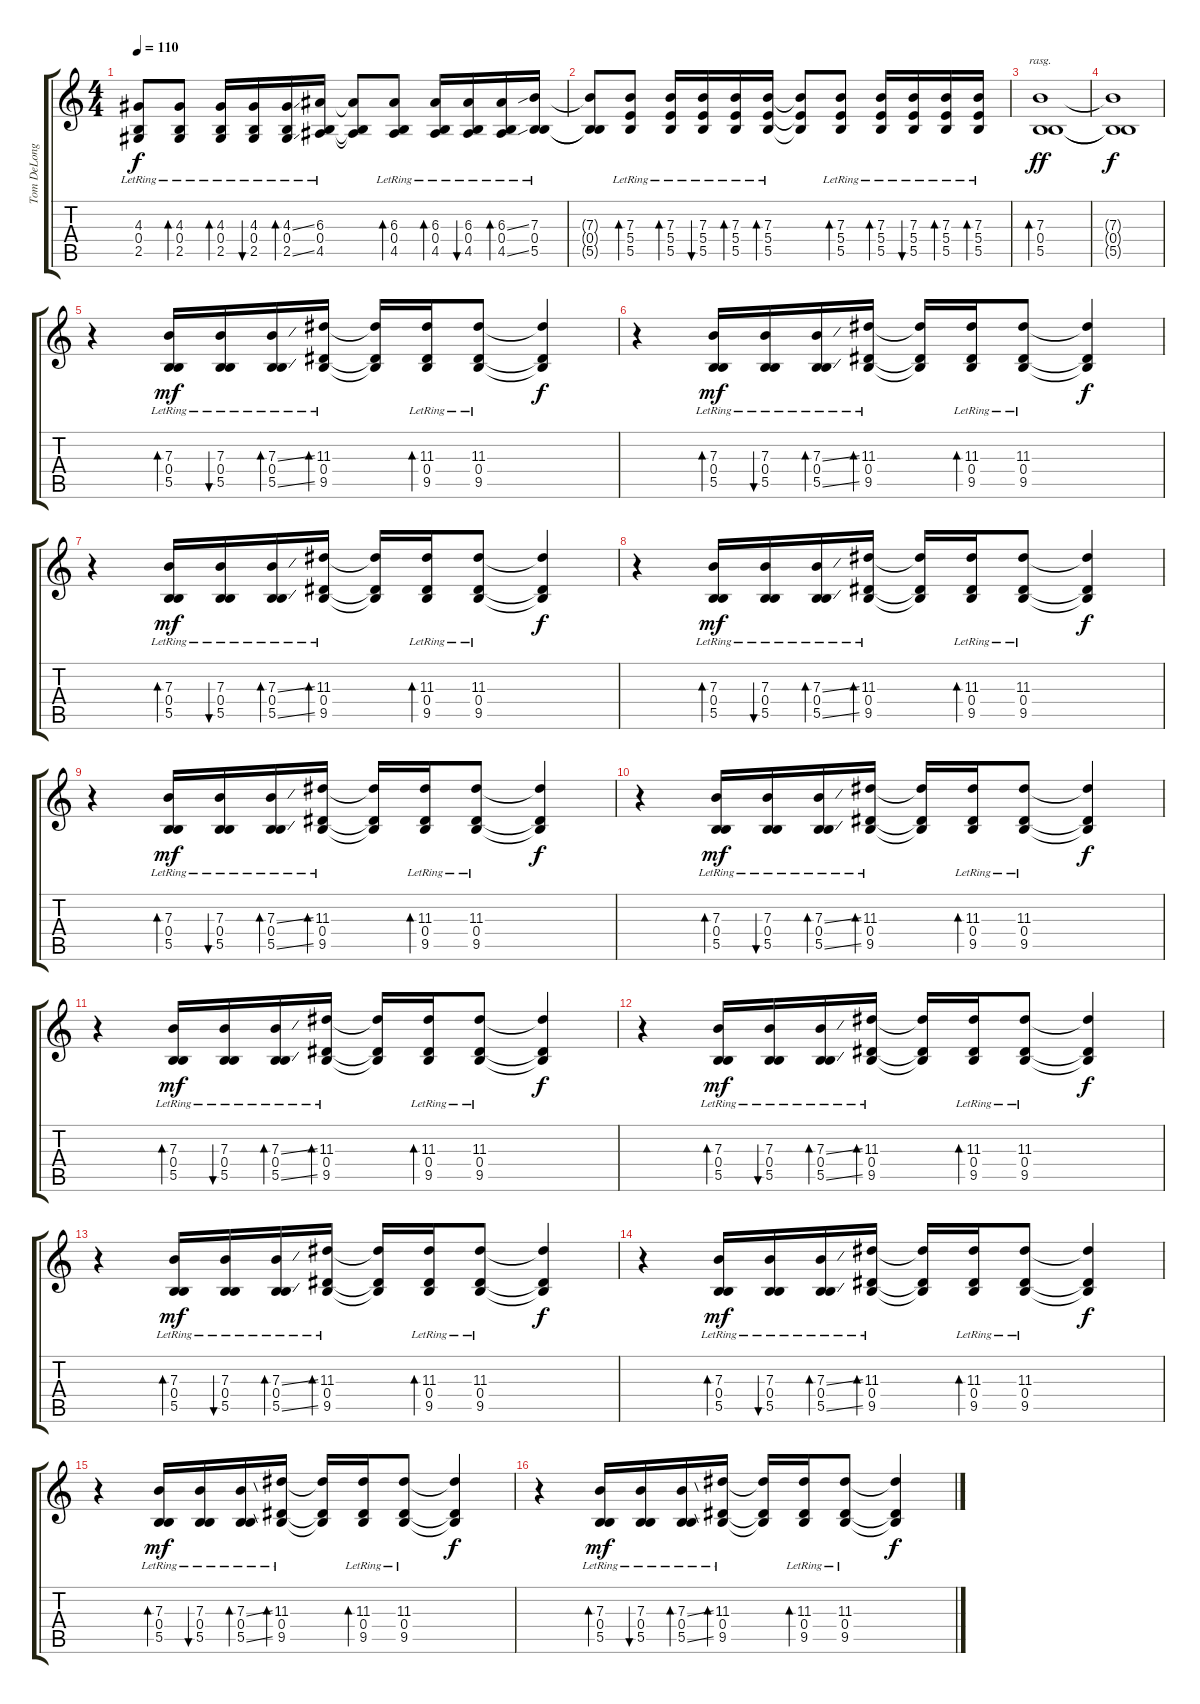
\track ("Tom DeLonge" "Tom DeLong") {instrument acousticguitarsteel}
\staff {score tabs}
\tuning (Db4 Ab3 E3 B2 Gb2 Db2) {hide}
\ts (4 4)
\tempo 110
\clef g2
\ks c
(4.3{lr} 0.4{lr} 2.5{lr}).8{dy f} (4.3{lr} 0.4{lr} 2.5{lr}).8{bd 120} (4.3{lr} 0.4{lr} 2.5{lr}).16{bd 120} (4.3{lr} 0.4{lr} 2.5{lr}).16{bu 120} (4.3{ss lr} 0.4{lr} 2.5{ss lr}).16{bd 120} (6.3{lr} 0.4{lr} 4.5{lr}).16 (6.3{t} 0.4{t} 4.5{t}).8 (6.3{lr} 0.4{lr} 4.5{lr}).8{bd 120} (6.3{lr} 0.4{lr} 4.5{lr}).16{bd 120} (6.3{lr} 0.4{lr} 4.5{lr}).16{bu 120} (6.3{ss lr} 0.4{lr} 4.5{ss lr}).16{bd 120} (7.3{lr} 0.4{lr} 5.5{lr}).16 |
(7.3{t} 0.4{t} 5.5{t}).8 (7.3{lr} 5.4{lr} 5.5{lr}).8{bd 120} (7.3{lr} 5.4{lr} 5.5{lr}).16{bd 120} (7.3{lr} 5.4{lr} 5.5{lr}).16{bu 120} (7.3{lr} 5.4{lr} 5.5{lr}).16{bd 120} (7.3{lr} 5.4{lr} 5.5{lr}).16{bd 120} (7.3{t} 5.4{t} 5.5{t}).8 (7.3{lr} 5.4{lr} 5.5{lr}).8{bd 120} (7.3{lr} 5.4{lr} 5.5{lr}).16{bd 120} (7.3{lr} 5.4{lr} 5.5{lr}).16{bu 120} (7.3{lr} 5.4{lr} 5.5{lr}).16{bd 120} (7.3{lr} 5.4{lr} 5.5{lr}).16{bd 120} |
(7.3 0.4 5.5).1{bd 120 rasg ii dy ff} |
(7.3{t} 0.4{t} 5.5{t}).1{dy f} |
r.4 (7.3{lr} 0.4{lr} 5.5{lr}).16{bd 120 dy mf} (7.3{lr} 0.4{lr} 5.5{lr}).16{bu 120} (7.3{ss lr} 0.4{lr} 5.5{ss lr}).16{bd 120} (11.3{lr} 0.4{lr} 9.5{lr}).16{bd 120} (11.3{t} 0.4{t} 9.5{t}).16 (11.3{lr} 0.4{lr} 9.5{lr}).16{bd 120} (11.3{lr} 0.4{lr} 9.5{lr}).8 (11.3{t} 0.4{t} 9.5{t}).4{dy f} |
r.4 (7.3{lr} 0.4{lr} 5.5{lr}).16{bd 120 dy mf} (7.3{lr} 0.4{lr} 5.5{lr}).16{bu 120} (7.3{ss lr} 0.4{lr} 5.5{ss lr}).16{bd 120} (11.3{lr} 0.4{lr} 9.5{lr}).16{bd 120} (11.3{t} 0.4{t} 9.5{t}).16 (11.3{lr} 0.4{lr} 9.5{lr}).16{bd 120} (11.3{lr} 0.4{lr} 9.5{lr}).8 (11.3{t} 0.4{t} 9.5{t}).4{dy f} |
r.4 (7.3{lr} 0.4{lr} 5.5{lr}).16{bd 120 dy mf} (7.3{lr} 0.4{lr} 5.5{lr}).16{bu 120} (7.3{ss lr} 0.4{lr} 5.5{ss lr}).16{bd 120} (11.3{lr} 0.4{lr} 9.5{lr}).16{bd 120} (11.3{t} 0.4{t} 9.5{t}).16 (11.3{lr} 0.4{lr} 9.5{lr}).16{bd 120} (11.3{lr} 0.4{lr} 9.5{lr}).8 (11.3{t} 0.4{t} 9.5{t}).4{dy f} |
r.4 (7.3{lr} 0.4{lr} 5.5{lr}).16{bd 120 dy mf} (7.3{lr} 0.4{lr} 5.5{lr}).16{bu 120} (7.3{ss lr} 0.4{lr} 5.5{ss lr}).16{bd 120} (11.3{lr} 0.4{lr} 9.5{lr}).16{bd 120} (11.3{t} 0.4{t} 9.5{t}).16 (11.3{lr} 0.4{lr} 9.5{lr}).16{bd 120} (11.3{lr} 0.4{lr} 9.5{lr}).8 (11.3{t} 0.4{t} 9.5{t}).4{dy f} |
r.4 (7.3{lr} 0.4{lr} 5.5{lr}).16{bd 120 dy mf} (7.3{lr} 0.4{lr} 5.5{lr}).16{bu 120} (7.3{ss lr} 0.4{lr} 5.5{ss lr}).16{bd 120} (11.3{lr} 0.4{lr} 9.5{lr}).16{bd 120} (11.3{t} 0.4{t} 9.5{t}).16 (11.3{lr} 0.4{lr} 9.5{lr}).16{bd 120} (11.3{lr} 0.4{lr} 9.5{lr}).8 (11.3{t} 0.4{t} 9.5{t}).4{dy f} |
r.4 (7.3{lr} 0.4{lr} 5.5{lr}).16{bd 120 dy mf} (7.3{lr} 0.4{lr} 5.5{lr}).16{bu 120} (7.3{ss lr} 0.4{lr} 5.5{ss lr}).16{bd 120} (11.3{lr} 0.4{lr} 9.5{lr}).16{bd 120} (11.3{t} 0.4{t} 9.5{t}).16 (11.3{lr} 0.4{lr} 9.5{lr}).16{bd 120} (11.3{lr} 0.4{lr} 9.5{lr}).8 (11.3{t} 0.4{t} 9.5{t}).4{dy f} |
r.4 (7.3{lr} 0.4{lr} 5.5{lr}).16{bd 120 dy mf} (7.3{lr} 0.4{lr} 5.5{lr}).16{bu 120} (7.3{ss lr} 0.4{lr} 5.5{ss lr}).16{bd 120} (11.3{lr} 0.4{lr} 9.5{lr}).16{bd 120} (11.3{t} 0.4{t} 9.5{t}).16 (11.3{lr} 0.4{lr} 9.5{lr}).16{bd 120} (11.3{lr} 0.4{lr} 9.5{lr}).8 (11.3{t} 0.4{t} 9.5{t}).4{dy f} |
r.4 (7.3{lr} 0.4{lr} 5.5{lr}).16{bd 120 dy mf} (7.3{lr} 0.4{lr} 5.5{lr}).16{bu 120} (7.3{ss lr} 0.4{lr} 5.5{ss lr}).16{bd 120} (11.3{lr} 0.4{lr} 9.5{lr}).16{bd 120} (11.3{t} 0.4{t} 9.5{t}).16 (11.3{lr} 0.4{lr} 9.5{lr}).16{bd 120} (11.3{lr} 0.4{lr} 9.5{lr}).8 (11.3{t} 0.4{t} 9.5{t}).4{dy f} |
r.4 (7.3{lr} 0.4{lr} 5.5{lr}).16{bd 120 dy mf} (7.3{lr} 0.4{lr} 5.5{lr}).16{bu 120} (7.3{ss lr} 0.4{lr} 5.5{ss lr}).16{bd 120} (11.3{lr} 0.4{lr} 9.5{lr}).16{bd 120} (11.3{t} 0.4{t} 9.5{t}).16 (11.3{lr} 0.4{lr} 9.5{lr}).16{bd 120} (11.3{lr} 0.4{lr} 9.5{lr}).8 (11.3{t} 0.4{t} 9.5{t}).4{dy f} |
r.4 (7.3{lr} 0.4{lr} 5.5{lr}).16{bd 120 dy mf} (7.3{lr} 0.4{lr} 5.5{lr}).16{bu 120} (7.3{ss lr} 0.4{lr} 5.5{ss lr}).16{bd 120} (11.3{lr} 0.4{lr} 9.5{lr}).16{bd 120} (11.3{t} 0.4{t} 9.5{t}).16 (11.3{lr} 0.4{lr} 9.5{lr}).16{bd 120} (11.3{lr} 0.4{lr} 9.5{lr}).8 (11.3{t} 0.4{t} 9.5{t}).4{dy f} |
r.4 (7.3{lr} 0.4{lr} 5.5{lr}).16{bd 120 dy mf} (7.3{lr} 0.4{lr} 5.5{lr}).16{bu 120} (7.3{ss lr} 0.4{lr} 5.5{ss lr}).16{bd 120} (11.3{lr} 0.4{lr} 9.5{lr}).16{bd 120} (11.3{t} 0.4{t} 9.5{t}).16 (11.3{lr} 0.4{lr} 9.5{lr}).16{bd 120} (11.3{lr} 0.4{lr} 9.5{lr}).8 (11.3{t} 0.4{t} 9.5{t}).4{dy f} |
r.4 (7.3{lr} 0.4{lr} 5.5{lr}).16{bd 120 dy mf} (7.3{lr} 0.4{lr} 5.5{lr}).16{bu 120} (7.3{ss lr} 0.4{lr} 5.5{ss lr}).16{bd 120} (11.3{lr} 0.4{lr} 9.5{lr}).16{bd 120} (11.3{t} 0.4{t} 9.5{t}).16 (11.3{lr} 0.4{lr} 9.5{lr}).16{bd 120} (11.3{lr} 0.4{lr} 9.5{lr}).8 (11.3{t} 0.4{t} 9.5{t}).4{dy f}
